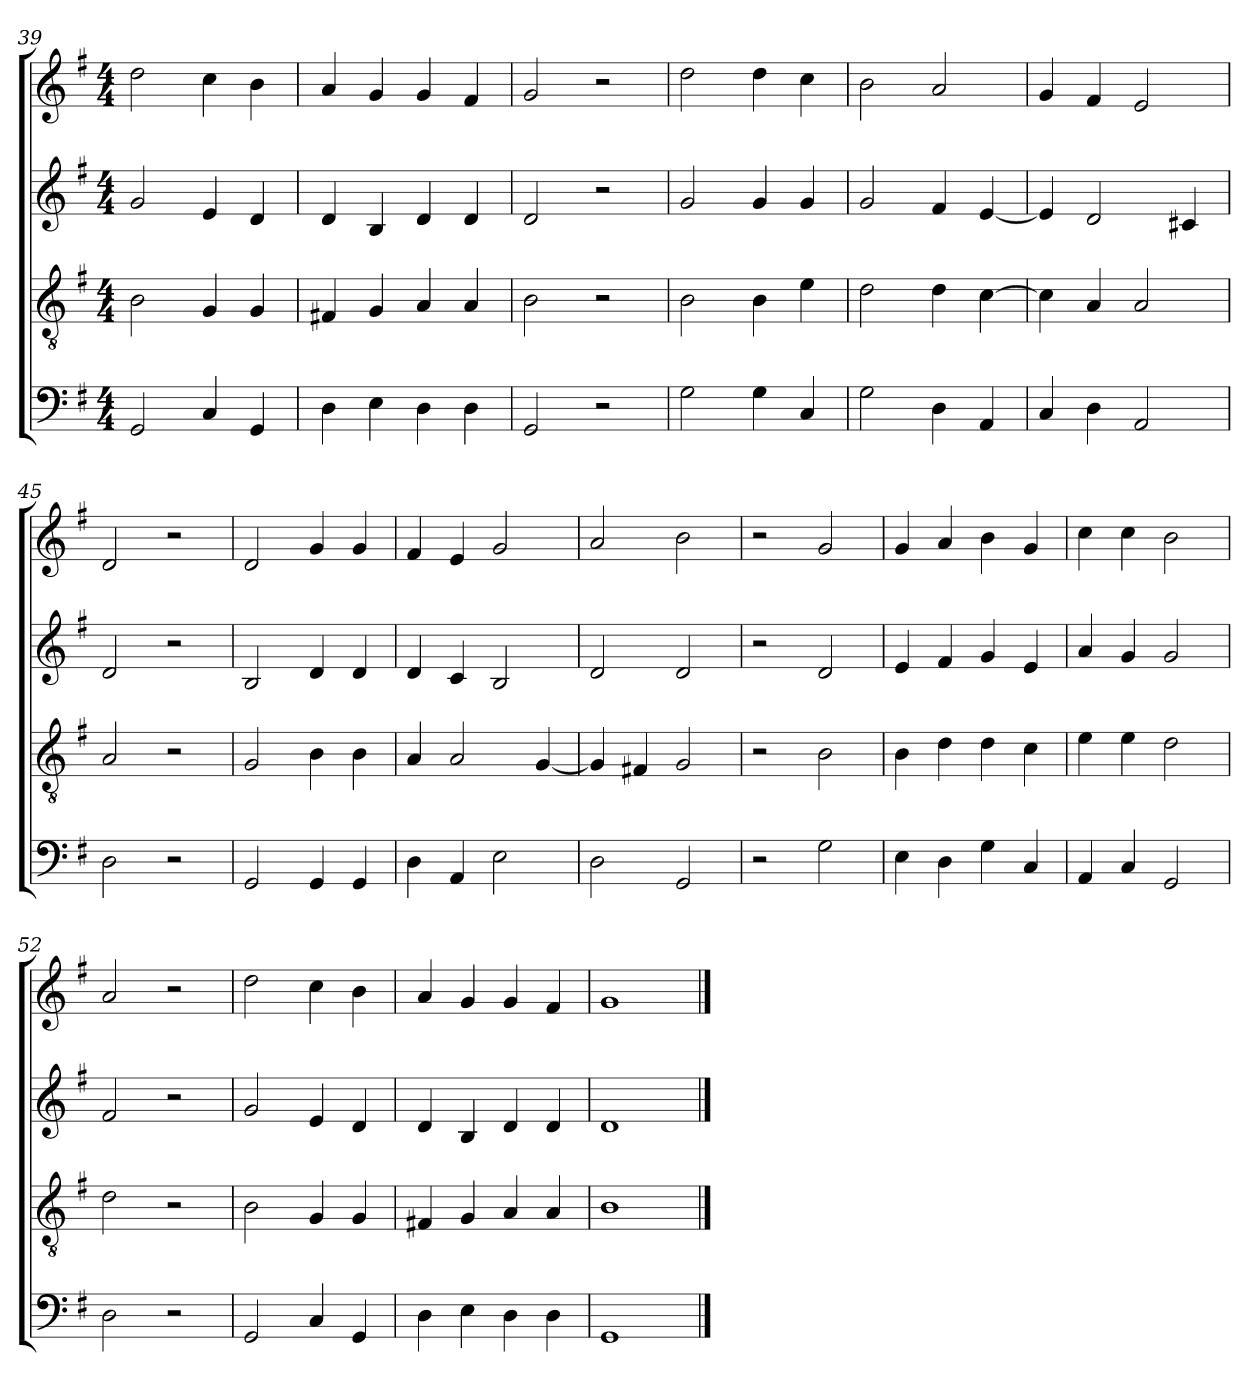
**kern	**kern	**kern	**kern
*part4	*part3	*part2	*part1
*staff4	*staff3	*staff2	*staff1
*clefF4	*clefGv2	*clefG2	*clefG2
*k[f#]	*k[f#]	*k[f#]	*k[f#]
*M4/4	*M4/4	*M4/4	*M4/4
=39	=39	=39	=39
2GG	2B	2g	2dd
4C	4G	4e	4cc
4GG	4G	4d	4b
=40	=40	=40	=40
4D	4F#X	4d	4a
4E	4G	4B	4g
4D	4A	4d	4g
4D	4A	4d	4f#
=41	=41	=41	=41
2GG	2B	2d	2g
2r	2r	2r	2r
=42	=42	=42	=42
2G	2B	2g	2dd
4G	4B	4g	4dd
4C	4e	4g	4cc
=43	=43	=43	=43
2G	2d	2g	2b
4D	4d	4f#	2a
4AA	[4c	[4e	.
=44	=44	=44	=44
4C	4c]	4e]	4g
4D	4A	2d	4f#
2AA	2A	.	2e
.	.	4c#X	.
=45	=45	=45	=45
2D	2A	2d	2d
2r	2r	2r	2r
=46	=46	=46	=46
2GG	2G	2B	2d
4GG	4B	4d	4g
4GG	4B	4d	4g
=47	=47	=47	=47
4D	4A	4d	4f#
4AA	2A	4c	4e
2E	.	2B	2g
.	[4G	.	.
=48	=48	=48	=48
2D	4G]	2d	2a
.	4F#X	.	.
2GG	2G	2d	2b
=49	=49	=49	=49
2r	2r	2r	2r
2G	2B	2d	2g
=50	=50	=50	=50
4E	4B	4e	4g
4D	4d	4f#	4a
4G	4d	4g	4b
4C	4c	4e	4g
=51	=51	=51	=51
4AA	4e	4a	4cc
4C	4e	4g	4cc
2GG	2d	2g	2b
=52	=52	=52	=52
2D	2d	2f#	2a
2r	2r	2r	2r
=53	=53	=53	=53
2GG	2B	2g	2dd
4C	4G	4e	4cc
4GG	4G	4d	4b
=54	=54	=54	=54
4D	4F#X	4d	4a
4E	4G	4B	4g
4D	4A	4d	4g
4D	4A	4d	4f#
=55	=55	=55	=55
1GG	1B	1d	1g
==	==	==	==
*-	*-	*-	*-
